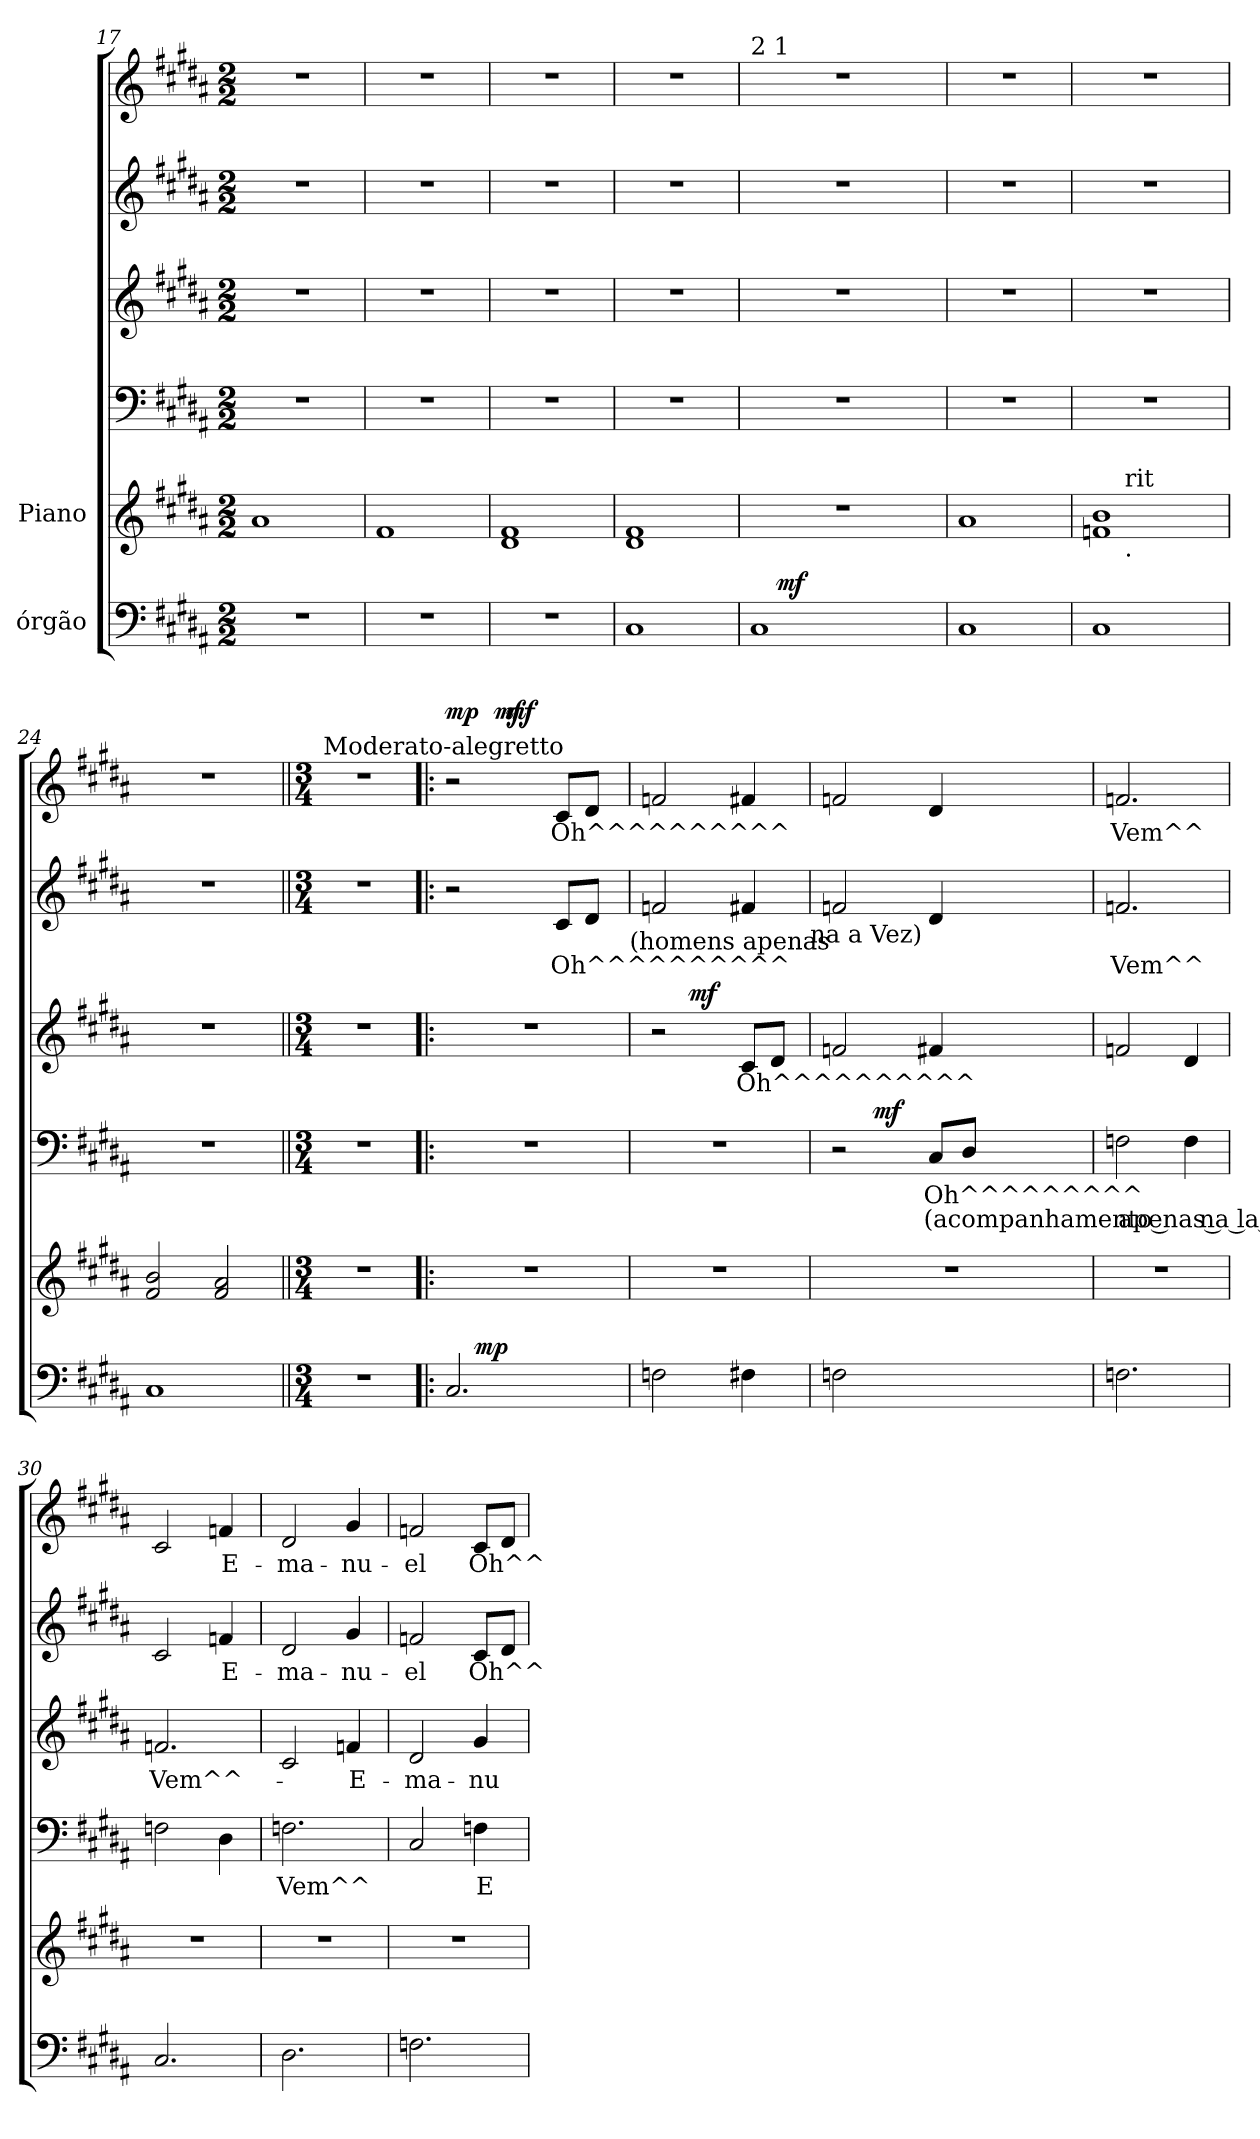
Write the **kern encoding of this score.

**kern	**dynam	**kern	**kern	**text	**text	**dynam	**kern	**text	**dynam	**kern	**text	**kern	**text	**dynam
*part6	*part6	*part5	*part4	*part4	*part4	*part4	*part3	*part3	*part3	*part2	*part2	*part1	*part1	*part1
*staff6	*staff6	*staff5	*staff4	*staff4	*staff4	*staff4	*staff3	*staff3	*staff3	*staff2	*staff2	*staff1	*staff1	*staff1
*I"órgão	*	*I"Piano	*	*	*	*	*	*	*	*	*	*	*	*
!!LO:PB:g=z
*clefF4	*	*clefG2	*clefF4	*	*	*	*clefG2	*	*	*clefG2	*	*clefG2	*	*
*k[f#c#g#d#a#]	*	*k[f#c#g#d#a#]	*k[f#c#g#d#a#]	*	*	*	*k[f#c#g#d#a#]	*	*	*k[f#c#g#d#a#]	*	*k[f#c#g#d#a#]	*	*
*B:	*	*B:	*B:	*	*	*	*B:	*	*	*B:	*	*B:	*	*
*M2/2	*	*M2/2	*M2/2	*	*	*	*M2/2	*	*	*M2/2	*	*M2/2	*	*
=17	=17	=17	=17	=17	=17	=17	=17	=17	=17	=17	=17	=17	=17	=17
1r	.	1a#	1r	.	.	.	1r	.	.	1r	.	1r	.	.
=18	=18	=18	=18	=18	=18	=18	=18	=18	=18	=18	=18	=18	=18	=18
1r	.	1f#	1r	.	.	.	1r	.	.	1r	.	1r	.	.
=19	=19	=19	=19	=19	=19	=19	=19	=19	=19	=19	=19	=19	=19	=19
1r	.	1d# 1f#	1r	.	.	.	1r	.	.	1r	.	1r	.	.
=20	=20	=20	=20	=20	=20	=20	=20	=20	=20	=20	=20	=20	=20	=20
1C#	.	1d# 1f#	1r	.	.	.	1r	.	.	1r	.	1r	.	.
!!LO:PB:g=z
=21	=21	=21	=21	=21	=21	=21	=21	=21	=21	=21	=21	=21	=21	=21
*^	*	*	*	*	*	*	*	*	*	*	*	*	*	*
!	!	!	!	!	!	!	!	!	!	!	!	!	!LO:TX:a:t=2 1	!	!
1C#	16.ryy	.	1r	1r	.	.	.	1r	.	.	1r	.	1r	.	.
!	!	!LO:DY:a	!	!	!	!	!	!	!	!	!	!	!	!	!
.	2ryy	mf	.	.	.	.	.	.	.	.	.	.	.	.	.
.	4ryy	.	.	.	.	.	.	.	.	.	.	.	.	.	.
.	8ryy	.	.	.	.	.	.	.	.	.	.	.	.	.	.
.	32ryy	.	.	.	.	.	.	.	.	.	.	.	.	.	.
*v	*v	*	*	*	*	*	*	*	*	*	*	*	*	*	*
=22	=22	=22	=22	=22	=22	=22	=22	=22	=22	=22	=22	=22	=22	=22
1C#	.	1a#	1r	.	.	.	1r	.	.	1r	.	1r	.	.
=23	=23	=23	=23	=23	=23	=23	=23	=23	=23	=23	=23	=23	=23	=23
*	*	*^	*	*	*	*	*	*	*	*	*	*	*	*
1C#	.	1fn 1b	8ryy	1r	.	.	.	1r	.	.	1r	.	1r	.	.
!	!	!	!LO:TX:b:t=.	!	!	!	!	!	!	!	!	!	!	!	!
!	!	!	!LO:TX:a:t=rit	!	!	!	!	!	!	!	!	!	!	!	!
.	.	.	2..ryy	.	.	.	.	.	.	.	.	.	.	.	.
*	*	*v	*v	*	*	*	*	*	*	*	*	*	*	*	*
=24	=24	=24	=24	=24	=24	=24	=24	=24	=24	=24	=24	=24	=24	=24
1C#	.	2f#/ 2b/	1r	.	.	.	1r	.	.	1r	.	1r	.	.
.	.	2f#/ 2a#/	.	.	.	.	.	.	.	.	.	.	.	.
!!LO:PB:g=z
=25||	=25||	=25||	=25||	=25||	=25||	=25||	=25||	=25||	=25||	=25||	=25||	=25||	=25||	=25||
*M3/4	*	*M3/4	*M3/4	*	*	*	*M3/4	*	*	*M3/4	*	*M3/4	*	*
!	!	!	!	!	!	!	!	!	!	!	!	!LO:TX:a:t=Moderato-alegretto	!	!
2.r	.	2.r	2.r	.	.	.	2.r	.	.	2.r	.	2.r	.	.
=26!|:	=26!|:	=26!|:	=26!|:	=26!|:	=26!|:	=26!|:	=26!|:	=26!|:	=26!|:	=26!|:	=26!|:	=26!|:	=26!|:	=26!|:
!	!	!LO:N:vis=1	!LO:N:vis=1	!	!	!	!LO:N:vis=1	!	!	!	!	!	!	!LO:DY:a
*^	*	*	*	*	*	*	*	*	*	*	*	*^	*	*
*	*	*	*	*	*	*	*	*	*	*	*	*	*	*^	*	*
2.C#/	8ryy	.	2.r	2.r	.	.	.	2.r	.	.	2r	.	2r	8.ryy	8..ryy	.	mp
!	!	!LO:DY:a	!	!	!	!	!	!	!	!	!	!	!	!	!	!	!
.	2ryy	mp	.	.	.	.	.	.	.	.	.	.	.	.	.	.	.
!	!	!	!	!	!	!	!	!	!	!	!	!	!	!	!	!	!LO:DY:b
.	.	.	.	.	.	.	.	.	.	.	.	.	.	2ryy	.	.	mf
!	!	!	!	!	!	!	!	!	!	!	!	!	!	!	!	!	!LO:DY:b
.	.	.	.	.	.	.	.	.	.	.	.	.	.	.	2ryy	.	mf
!	!	!	!	!	!	!	!	!	!	!	!	!LO:LY:a	!	!	!	!LO:LY:b	!
.	.	.	.	.	.	.	.	.	.	.	8c#/L	Oh^^^^^^^^^^	8c#/L	.	.	Oh^^^^^^^^^^	.
.	8ryy	.	.	.	.	.	.	.	.	.	8d#/J	.	8d#/J	.	.	.	.
.	.	.	.	.	.	.	.	.	.	.	.	.	.	16ryy	.	.	.
.	.	.	.	.	.	.	.	.	.	.	.	.	.	.	32ryy	.	.
!	!	!	!	!	!	!	!	!	!	!	!LO:TX:b:t=(homens apenas	!	!	!	!	!	!
=27	=27	=27	=27	=27	=27	=27	=27	=27	=27	=27	=27	=27	=27	=27	=27	=27	=27
!	!	!	!LO:N:vis=1	!LO:N:vis=1	!	!	!	!	!	!	!	!	!	!	!	!	!
*v	*v	*	*	*	*	*	*	*^	*	*	*	*	*v	*v	*v	*	*
2Fn\	.	2.r	2.r	.	.	.	2r	8.ryy	.	.	2fn</	.	2fn/	.	.
!	!	!	!	!	!	!	!	!	!	!LO:DY:b	!	!	!	!	!
.	.	.	.	.	.	.	.	2ryy	.	mf	.	.	.	.	.
!	!	!	!	!	!	!	!	!	!LO:LY:b	!	!	!	!	!	!
4F#X\	.	.	.	.	.	.	8c#/L	.	Oh^^^^^^^^^^	.	4f#X/	.	4f#X/	.	.
.	.	.	.	.	.	.	8d#/J	.	.	.	.	.	.	.	.
.	.	.	.	.	.	.	.	16ryy	.	.	.	.	.	.	.
!	!	!	!	!	!	!	!	!	!	!	!LO:TX:b:t=na a Vez)	!	!	!	!
=28	=28	=28	=28	=28	=28	=28	=28	=28	=28	=28	=28	=28	=28	=28	=28
!	!	!LO:N:vis=1	!	!	!	!	!	!	!	!	!	!	!	!	!
*	*	*	*^	*	*	*	*v	*v	*	*	*	*	*	*	*
2Fn\	.	2.r	2r	8ryy	.	.	.	2fn/	.	.	2fn/	.	2fn/	.	.
.	.	.	.	32ryy	.	.	.	.	.	.	.	.	.	.	.
!	!	!	!	!	!	!	!LO:DY:b	!	!	!	!	!	!	!	!
.	.	.	.	2ryy	.	.	mf	.	.	.	.	.	.	.	.
!	!	!	!	!	!LO:LY:b	!LO:LY:b	!	!	!	!	!	!	!	!	!
4ryy	.	.	8C#/L	.	Oh^^^^^^^^^	(acompanhamento apenas na la Vez)	.	4f#X/	.	.	4d#/	.	4d#/	.	.
.	.	.	8D#/J	.	.	.	.	.	.	.	.	.	.	.	.
.	.	.	.	16.ryy	.	.	.	.	.	.	.	.	.	.	.
=29	=29	=29	=29	=29	=29	=29	=29	=29	=29	=29	=29	=29	=29	=29	=29
!	!	!LO:N:vis=1	!	!	!	!	!	!	!	!	!	!LO:LY:a	!	!LO:LY:b	!
*	*	*	*v	*v	*	*	*	*	*	*	*	*	*	*	*
2.Fn\	.	2.r	2Fn\	.	.	.	2fn/	.	.	2.fn/	Vem^^	2.fn/	Vem^^	.
.	.	.	4F\	.	.	.	4d#/	.	.	.	.	.	.	.
=30	=30	=30	=30	=30	=30	=30	=30	=30	=30	=30	=30	=30	=30	=30
!	!	!LO:N:vis=1	!	!	!	!	!	!LO:LY:b	!	!	!	!	!	!
2.C#/	.	2.r	2Fn\	.	.	.	2.fn/	Vem^^-	.	2c#/	.	2c#/	.	.
!	!	!	!	!	!	!	!	!	!	!	!LO:LY:a:rj	!	!LO:LY:b:rj	!
.	.	.	4D#\	.	.	.	.	.	.	4fn/	E-	4fn/	E-	.
=31	=31	=31	=31	=31	=31	=31	=31	=31	=31	=31	=31	=31	=31	=31
!	!	!LO:N:vis=1	!	!LO:LY:b	!	!	!	!	!	!	!LO:LY:a	!	!LO:LY:b	!
2.D#\	.	2.r	2.Fn\	Vem^^	.	.	2c#/	.	.	2d#/	-ma-	2d#/	-ma-	.
!	!	!	!	!	!	!	!	!LO:LY:b:rj	!	!	!LO:LY:a	!	!LO:LY:b	!
.	.	.	.	.	.	.	4fn/	-E-	.	4g#/	-nu-	4g#/	-nu-	.
=32	=32	=32	=32	=32	=32	=32	=32	=32	=32	=32	=32	=32	=32	=32
!	!	!LO:N:vis=1	!	!	!	!	!	!LO:LY:b	!	!	!LO:LY:a	!	!LO:LY:b	!
2.Fn\	.	2.r	2C#/	.	.	.	2d#/	-ma-	.	2fn/	-el	2fn/	-el	.
!	!	!	!	!LO:LY:b:rj	!	!	!	!LO:LY:b	!	!	!LO:LY:a	!	!LO:LY:b	!
.	.	.	4Fn\	E-	.	.	4g#/	-nu-	.	8c#/L	Oh^^	8c#/L	Oh^^	.
.	.	.	.	.	.	.	.	.	.	8d#/J	.	8d#/J	.	.
=	=	=	=	=	=	=	=	=	=	=	=	=	=	=
*-	*-	*-	*-	*-	*-	*-	*-	*-	*-	*-	*-	*-	*-	*-
